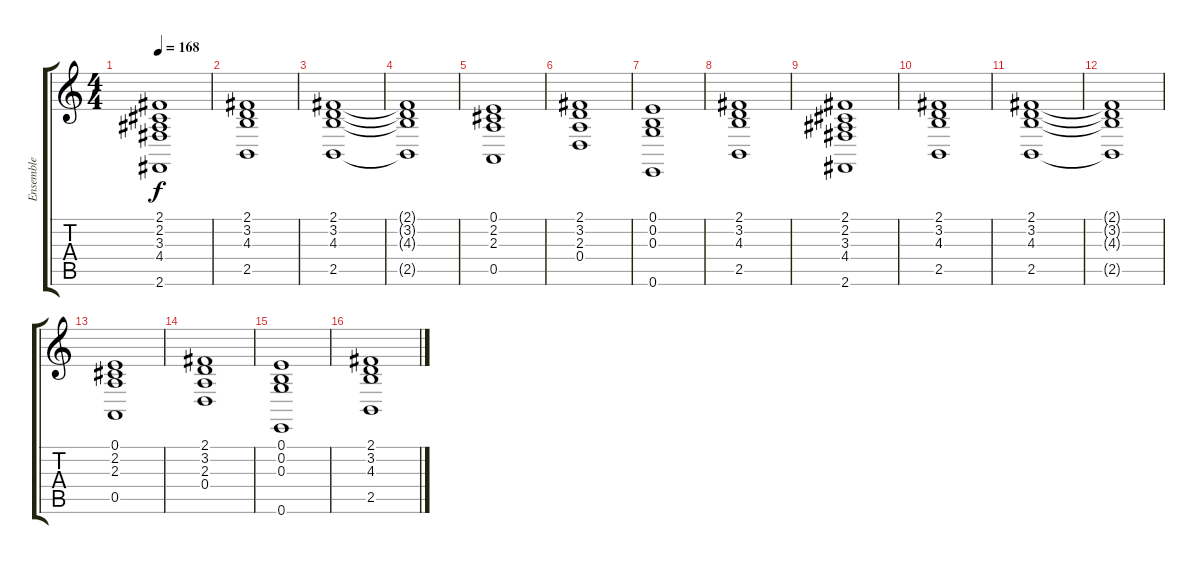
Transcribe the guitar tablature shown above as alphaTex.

\track ("Ensemble" "Ensemble") {instrument stringensemble1}
\staff {score tabs}
\tuning (E4 B3 G3 D3 A2 E2) {hide}
\ts (4 4)
\tempo 168
\clef g2
\ks c
(2.1 2.2 3.3 4.4 2.6).1{dy f} |
(2.1 3.2 4.3 2.5).1 |
\section ("" "")
(2.1 3.2 4.3 2.5).1 |
(2.1{t} 3.2{t} 4.3{t} 2.5{t}).1 |
(0.1 2.2 2.3 0.5).1 |
(2.1 3.2 2.3 0.4).1 |
(0.1 0.2 0.3 0.6).1 |
(2.1 3.2 4.3 2.5).1 |
(2.1 2.2 3.3 4.4 2.6).1 |
(2.1 3.2 4.3 2.5).1 |
\section ("" "")
(2.1 3.2 4.3 2.5).1 |
(2.1{t} 3.2{t} 4.3{t} 2.5{t}).1 |
(0.1 2.2 2.3 0.5).1 |
(2.1 3.2 2.3 0.4).1 |
(0.1 0.2 0.3 0.6).1 |
(2.1 3.2 4.3 2.5).1
